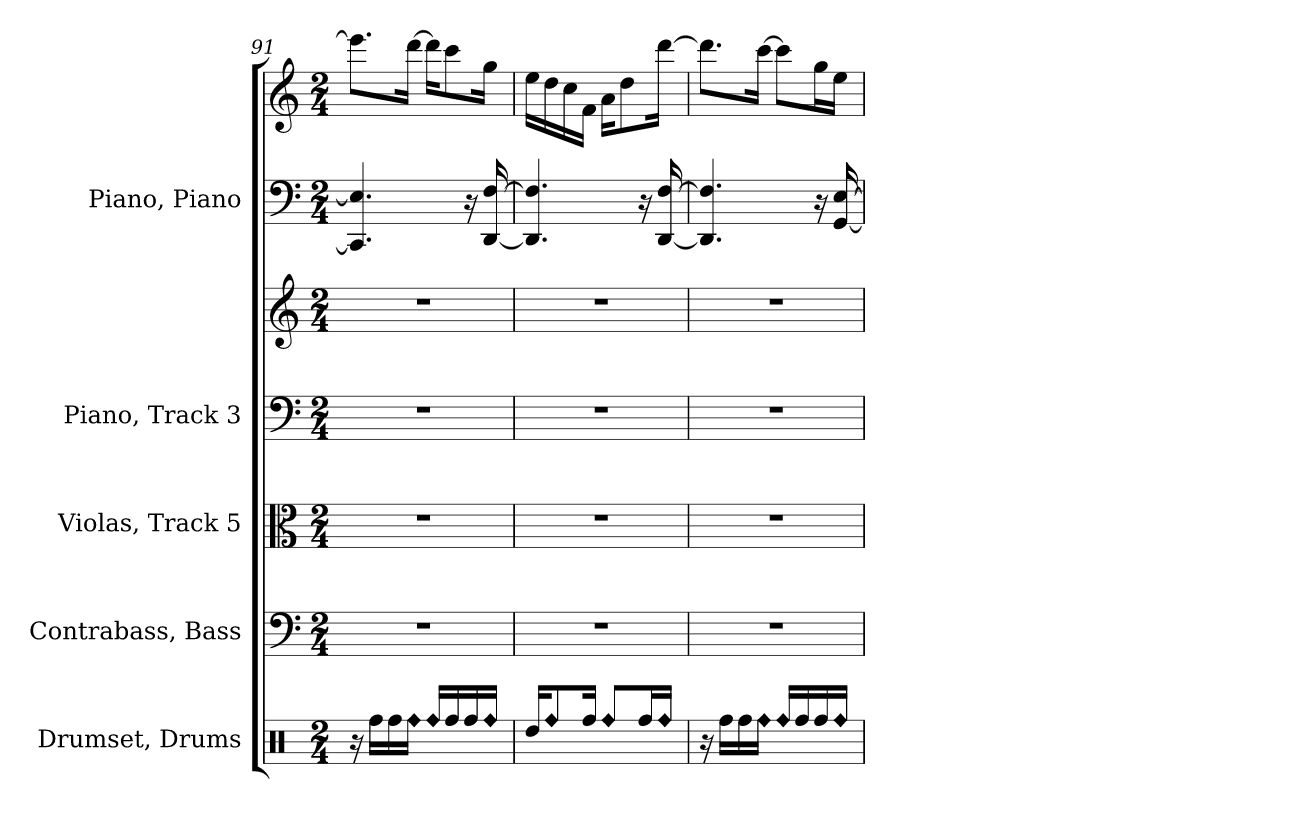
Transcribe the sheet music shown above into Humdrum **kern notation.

**kern	**kern	**kern	**kern	**kern	**kern	**kern
*part5	*part4	*part3	*part2	*part2	*part1	*part1
*staff7	*staff6	*staff5	*staff4	*staff3	*staff2	*staff1
*I"Drumset, Drums	*I"Contrabass, Bass	*I"Violas, Track  5	*I"Piano, Track  3	*	*I"Piano, Piano	*
*I'D. Set	*I'Cb.	*I'Vlas.	*I'Pno.	*	*I'Pno.	*
*clefX	*clefF4	*clefC3	*clefF4	*clefG2	*clefF4	*clefG2
*	*ITrd7c12	*	*	*	*	*
*k[]	*k[]	*k[]	*k[]	*k[]	*k[]	*k[]
*M2/4	*M2/4	*M2/4	*M2/4	*M2/4	*M2/4	*M2/4
=91	=91	=91	=91	=91	=91	=91
16r	2r	2r	2r	2r	4.CC/] 4.E/]	8.eee\L]
16Rff\LL	.	.	.	.	.	.
16Rff\	.	.	.	.	.	.
!LO:N:head=diamond	!	!	!	!	!	!
16Rff\JJ	.	.	.	.	.	[16ddd\Jk
!LO:N:head=diamond	!	!	!	!	!	!
16Rff/LL	.	.	.	.	.	16ddd\KL]
16Rff/	.	.	.	.	.	8ccc\
16Rff/	.	.	.	.	16r	.
!LO:N:head=diamond	!	!	!	!	!	!
16Rff/JJ	.	.	.	.	[16DD/ [16F/	16gg\Jk
=92	=92	=92	=92	=92	=92	=92
16Rdd/KL	2r	2r	2r	2r	4.DD/] 4.F/]	16ee\LL
!LO:N:head=diamond	!	!	!	!	!	!
8Rff/	.	.	.	.	.	16dd\
.	.	.	.	.	.	16cc\
16Rff/Jk	.	.	.	.	.	16f\JJ
!LO:N:head=diamond	!	!	!	!	!	!
8Rff/L	.	.	.	.	.	16a\KL
.	.	.	.	.	.	8dd\
16Rff/L	.	.	.	.	16r	.
!LO:N:head=diamond	!	!	!	!	!	!
16Rff/JJ	.	.	.	.	[16DD/ [16F/	[16ddd\Jk
!!LO:LB:g=z
=93	=93	=93	=93	=93	=93	=93
16r	2r	2r	2r	2r	4.DD/] 4.F/]	8.ddd\L]
16Rff\LL	.	.	.	.	.	.
16Rff\	.	.	.	.	.	.
!LO:N:head=diamond	!	!	!	!	!	!
16Rff\JJ	.	.	.	.	.	[16ccc\Jk
!LO:N:head=diamond	!	!	!	!	!	!
16Rff/LL	.	.	.	.	.	8ccc\L]
16Rff/	.	.	.	.	.	.
16Rff/	.	.	.	.	16r	16gg\L
!LO:N:head=diamond	!	!	!	!	!	!
16Rff/JJ	.	.	.	.	[16GG/ [16E/	16ee\JJ
=	=	=	=	=	=	=
*-	*-	*-	*-	*-	*-	*-
